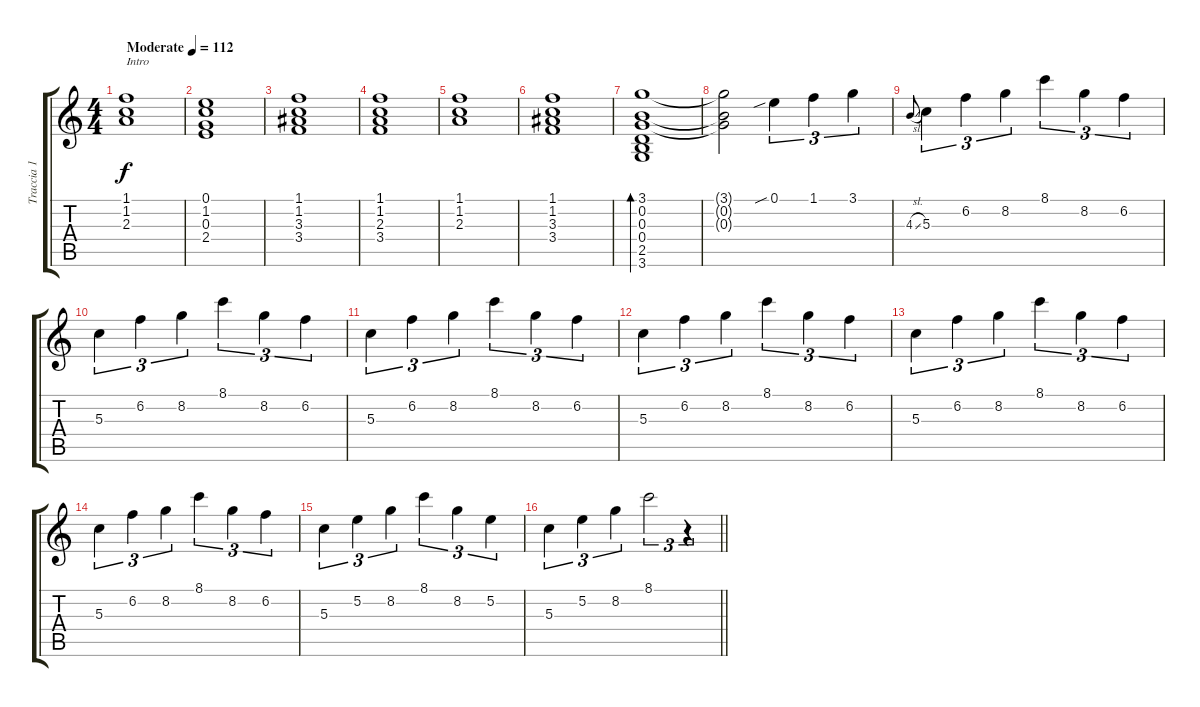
\track ("Traccia 1" "Traccia 1") {instrument acousticguitarsteel}
\staff {score tabs}
\tuning (E4 B3 G3 D3 A2 E2) {hide}
\ts (4 4)
\tempo (112 "Moderate")
\clef g2
\ks c
(1.1 1.2 2.3).1{txt "Intro" dy f instrument acousticguitarsteel} |
(0.1 1.2 0.3 2.4).1 |
(1.1 1.2 3.3 3.4).1 |
(1.1 1.2 2.3 3.4).1 |
(1.1 1.2 2.3).1 |
(1.1 1.2 3.3 3.4).1 |
(3.1 0.2 0.3 0.4 2.5 3.6).1{bd 240} |
(3.1{t} 0.2{t} 0.3{t}).2 0.1{sib}.4{tu (3 2)} 1.1.4{tu (3 2)} 3.1.4{tu (3 2)} |
4.3{sl}.8{gr onbeat} 5.3.4{tu (3 2)} 6.2.4{tu (3 2)} 8.2.4{tu (3 2)} 8.1.4{tu (3 2)} 8.2.4{tu (3 2)} 6.2.4{tu (3 2)} |
5.3.4{tu (3 2)} 6.2.4{tu (3 2)} 8.2.4{tu (3 2)} 8.1.4{tu (3 2)} 8.2.4{tu (3 2)} 6.2.4{tu (3 2)} |
5.3.4{tu (3 2)} 6.2.4{tu (3 2)} 8.2.4{tu (3 2)} 8.1.4{tu (3 2)} 8.2.4{tu (3 2)} 6.2.4{tu (3 2)} |
5.3.4{tu (3 2)} 6.2.4{tu (3 2)} 8.2.4{tu (3 2)} 8.1.4{tu (3 2)} 8.2.4{tu (3 2)} 6.2.4{tu (3 2)} |
5.3.4{tu (3 2)} 6.2.4{tu (3 2)} 8.2.4{tu (3 2)} 8.1.4{tu (3 2)} 8.2.4{tu (3 2)} 6.2.4{tu (3 2)} |
5.3.4{tu (3 2)} 6.2.4{tu (3 2)} 8.2.4{tu (3 2)} 8.1.4{tu (3 2)} 8.2.4{tu (3 2)} 6.2.4{tu (3 2)} |
5.3.4{tu (3 2)} 5.2.4{tu (3 2)} 8.2.4{tu (3 2)} 8.1.4{tu (3 2)} 8.2.4{tu (3 2)} 5.2.4{tu (3 2)} |
\barLineRight lightlight
5.3.4{tu (3 2)} 5.2.4{tu (3 2)} 8.2.4{tu (3 2)} 8.1.2{tu (3 2)} r.4{tu (3 2)}
